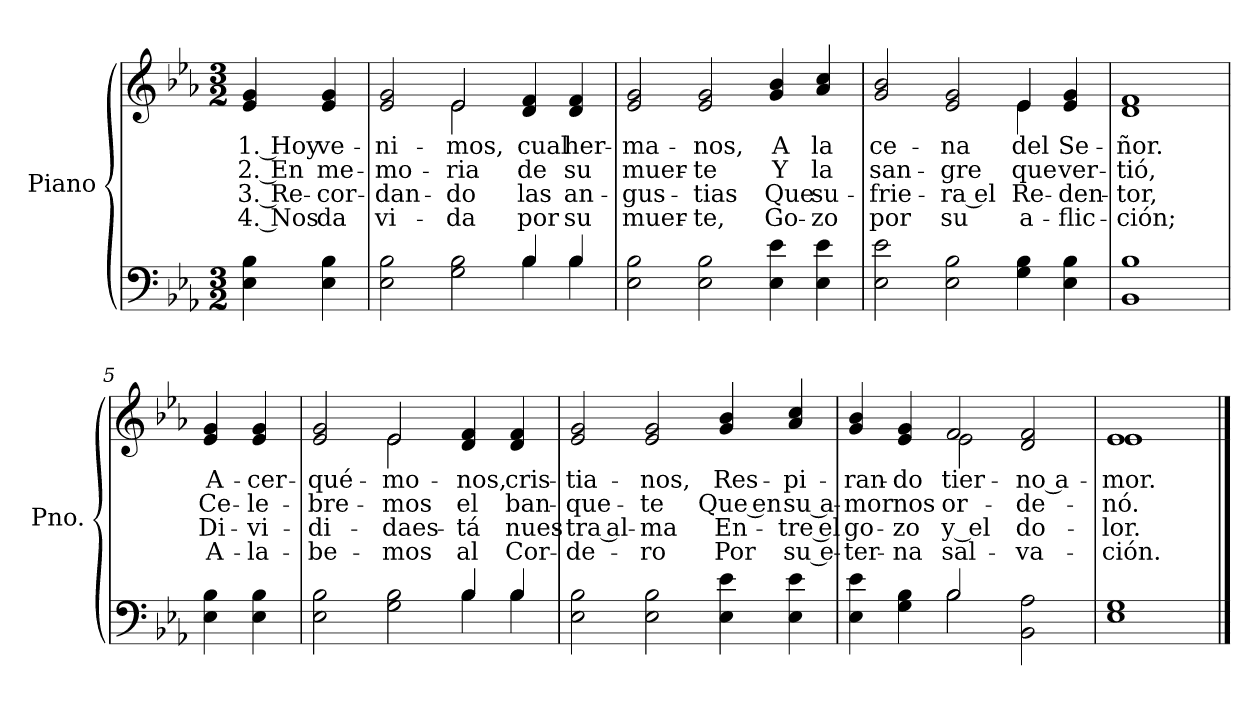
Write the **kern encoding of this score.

**kern	**kern	**text	**text	**text	**text
*part1	*part1	*part1	*part1	*part1	*part1
*staff2	*staff1	*staff1	*staff1	*staff1	*staff1
*I"Piano	*	*	*	*	*
*I'Pno.	*	*	*	*	*
*stria5	*stria5	*	*	*	*
*clefF4	*clefG2	*	*	*	*
*k[b-e-a-]	*k[b-e-a-]	*	*	*	*
*M3/2	*M3/2	*	*	*	*
=	=	=	=	=	=
!	!	!LO:LY:b	!LO:LY:b	!LO:LY:b	!LO:LY:b
4E-\ 4B-\	4e-/ 4g/	1. Hoy	2. En	3. Re-	4. Nos
!	!	!LO:LY:b	!LO:LY:b	!LO:LY:b	!LO:LY:b
4E-\ 4B-\	4e-/ 4g/	ve-	me-	-cor-	da
=1	=1	=1	=1	=1	=1
*^	*	*	*	*	*
!	!	!	!LO:LY:b	!LO:LY:b	!LO:LY:b	!LO:LY:b
*	*	*^	*	*	*	*
2E-\ 2B-\	1ryy	2e-/ 2g/	2ryy	-ni-	-mo-	-dan-	vi-
!	!	!	!	!LO:LY:b	!LO:LY:b	!LO:LY:b	!LO:LY:b
2G\ 2B-\	.	2e-/	2e-\	-mos,	-ria	-do	-da
!	!	!	!	!LO:LY:b	!LO:LY:b	!LO:LY:b	!LO:LY:b
4B-/	4B-\	4d/ 4f/	2ryy	cual	de	las	por
!	!	!	!	!LO:LY:b	!LO:LY:b	!LO:LY:b	!LO:LY:b
4B-/	4B-\	4d/ 4f/	.	her-	su	an-	su
*	*	*v	*v	*	*	*	*
=2	=2	=2	=2	=2	=2	=2
!	!	!	!LO:LY:b	!LO:LY:b	!LO:LY:b	!LO:LY:b
*v	*v	*	*	*	*	*
2E-\ 2B-\	2e-/ 2g/	-ma-	muer-	-gus-	muer-
!	!	!LO:LY:b	!LO:LY:b	!LO:LY:b	!LO:LY:b
2E-\ 2B-\	2e-/ 2g/	-nos,	-te	-tias	-te,
!	!	!LO:LY:b	!LO:LY:b	!LO:LY:b	!LO:LY:b
4E-\ 4e-\	4g/ 4b-/	A	Y	Que	Go-
!	!	!LO:LY:b	!LO:LY:b	!LO:LY:b	!LO:LY:b
4E-\ 4e-\	4a-/ 4cc/	la	la	su-	-zo
=3	=3	=3	=3	=3	=3
!	!	!LO:LY:b	!LO:LY:b	!LO:LY:b	!LO:LY:b
*	*^	*	*	*	*
2E-\ 2e-\	2g/ 2b-/	1ryy	ce-	san-	-frie-	por
!	!	!	!LO:LY:b	!LO:LY:b	!LO:LY:b	!LO:LY:b
2E-\ 2B-\	2e-/ 2g/	.	-na	-gre	-ra el	su
!	!	!	!LO:LY:b	!LO:LY:b	!LO:LY:b	!LO:LY:b
4G\ 4B-\	4e-/	4e-\	del	que	Re-	a-
!	!	!	!LO:LY:b	!LO:LY:b	!LO:LY:b	!LO:LY:b
4E-\ 4B-\	4e-/ 4g/	4ryy	Se-	ver-	-den-	-flic-
=4	=4	=4	=4	=4	=4	=4
!	!	!	!LO:LY:b	!LO:LY:b	!LO:LY:b	!LO:LY:b
*	*v	*v	*	*	*	*
1BB- 1B-	1d 1f	-ñor.	-tió,	-tor,	-ción;
!!LO:LB:g=z
=5	=5	=5	=5	=5	=5
!	!	!LO:LY:b	!LO:LY:b	!LO:LY:b	!LO:LY:b
4E-\ 4B-\	4e-/ 4g/	A-	Ce-	Di-	A-
!	!	!LO:LY:b	!LO:LY:b	!LO:LY:b	!LO:LY:b
4E-\ 4B-\	4e-/ 4g/	-cer-	-le-	-vi-	-la-
=6	=6	=6	=6	=6	=6
*^	*	*	*	*	*
!	!	!	!LO:LY:b	!LO:LY:b	!LO:LY:b	!LO:LY:b
*	*	*^	*	*	*	*
2E-\ 2B-\	1ryy	2e-/ 2g/	2ryy	-qué-	-bre-	-di-	-be-
!	!	!	!	!LO:LY:b	!LO:LY:b	!LO:LY:b	!LO:LY:b
2G\ 2B-\	.	2e-/	2e-\	-mo-	-mos	-daes-	-mos
!	!	!	!	!LO:LY:b	!LO:LY:b	!LO:LY:b	!LO:LY:b
4B-/	4B-\	4d/ 4f/	2ryy	-nos,	el	-tá	al
!	!	!	!	!LO:LY:b	!LO:LY:b	!LO:LY:b	!LO:LY:b
4B-/	4B-\	4d/ 4f/	.	cris-	ban-	nues-	Cor-
*	*	*v	*v	*	*	*	*
=7	=7	=7	=7	=7	=7	=7
!	!	!	!LO:LY:b	!LO:LY:b	!LO:LY:b	!LO:LY:b
*v	*v	*	*	*	*	*
2E-\ 2B-\	2e-/ 2g/	-tia-	-que-	-tra al-	-de-
!	!	!LO:LY:b	!LO:LY:b	!LO:LY:b	!LO:LY:b
2E-\ 2B-\	2e-/ 2g/	-nos,	-te	-ma	-ro
!	!	!LO:LY:b	!LO:LY:b	!LO:LY:b	!LO:LY:b
4E-\ 4e-\	4g/ 4b-/	Res-	Que en	En-	Por
!	!	!LO:LY:b	!LO:LY:b	!LO:LY:b	!LO:LY:b
4E-\ 4e-\	4a-/ 4cc/	-pi-	su a-	-tre el	su e-
=8	=8	=8	=8	=8	=8
*^	*	*	*	*	*
!	!	!	!LO:LY:b	!LO:LY:b	!LO:LY:b	!LO:LY:b
*	*	*^	*	*	*	*
4E-\ 4e-\	2ryy	4g/ 4b-/	2ryy	-ran-	-mor	go-	-ter-
!	!	!	!	!LO:LY:b	!LO:LY:b	!LO:LY:b	!LO:LY:b
4G\ 4B-\	.	4e-/ 4g/	.	-do	nos	-zo	-na
!	!	!	!	!LO:LY:b	!LO:LY:b	!LO:LY:b	!LO:LY:b
2B-/	2B-\	2f/	2e-\	tier-	or-	y el	sal-
!	!	!	!	!LO:LY:b	!LO:LY:b	!LO:LY:b	!LO:LY:b
2BB-\ 2A-\	2ryy	2d/ 2f/	2ryy	-no a-	-de-	do-	-va-
=9	=9	=9	=9	=9	=9	=9	=9
!	!	!	!	!LO:LY:b	!LO:LY:b	!LO:LY:b	!LO:LY:b
*v	*v	*	*	*	*	*	*
1E- 1G	1e-	1e-	-mor.	-nó.	-lor.	-ción.
*	*v	*v	*	*	*	*
==	==	==	==	==	==
*-	*-	*-	*-	*-	*-
